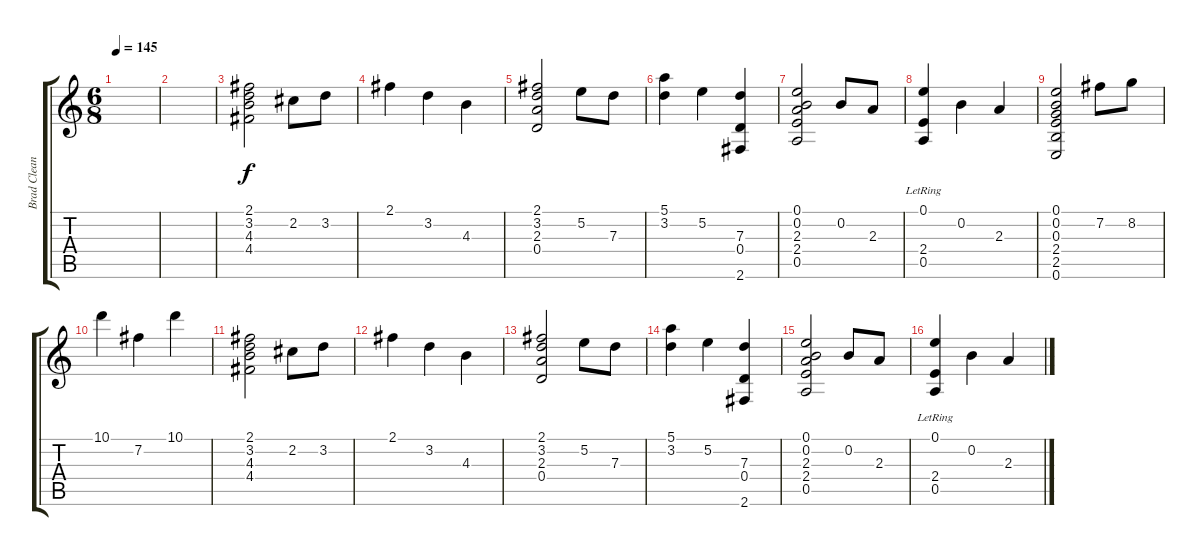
\track ("Brad Clean" "Brad Clean") {instrument electricguitarjazz}
\staff {score tabs}
\tuning (E4 B3 G3 D3 A2 E2) {hide}
\ts (6 8)
\tempo 145
\clef g2
\ks c
|
|
(2.1 3.2 4.3 4.4).2 2.2.8 3.2.8 |
2.1.4 3.2.4 4.3.4 |
(2.1 3.2 2.3 0.4).2 5.2.8 7.3.8 |
(5.1 3.2).4 5.2.4 (7.3 0.4 2.6).4 |
(0.1 0.2 2.3 2.4 0.5).2 0.2.8 2.3.8 |
(0.1 2.4{lr} 0.5{lr}).4 0.2.4 2.3.4 |
(0.1 0.2 0.3 2.4 2.5 0.6).2 7.2.8 8.2.8 |
10.1.4 7.2.4 10.1.4 |
(2.1 3.2 4.3 4.4).2 2.2.8 3.2.8 |
2.1.4 3.2.4 4.3.4 |
(2.1 3.2 2.3 0.4).2 5.2.8 7.3.8 |
(5.1 3.2).4 5.2.4 (7.3 0.4 2.6).4 |
(0.1 0.2 2.3 2.4 0.5).2 0.2.8 2.3.8 |
(0.1 2.4{lr} 0.5{lr}).4 0.2.4 2.3.4
